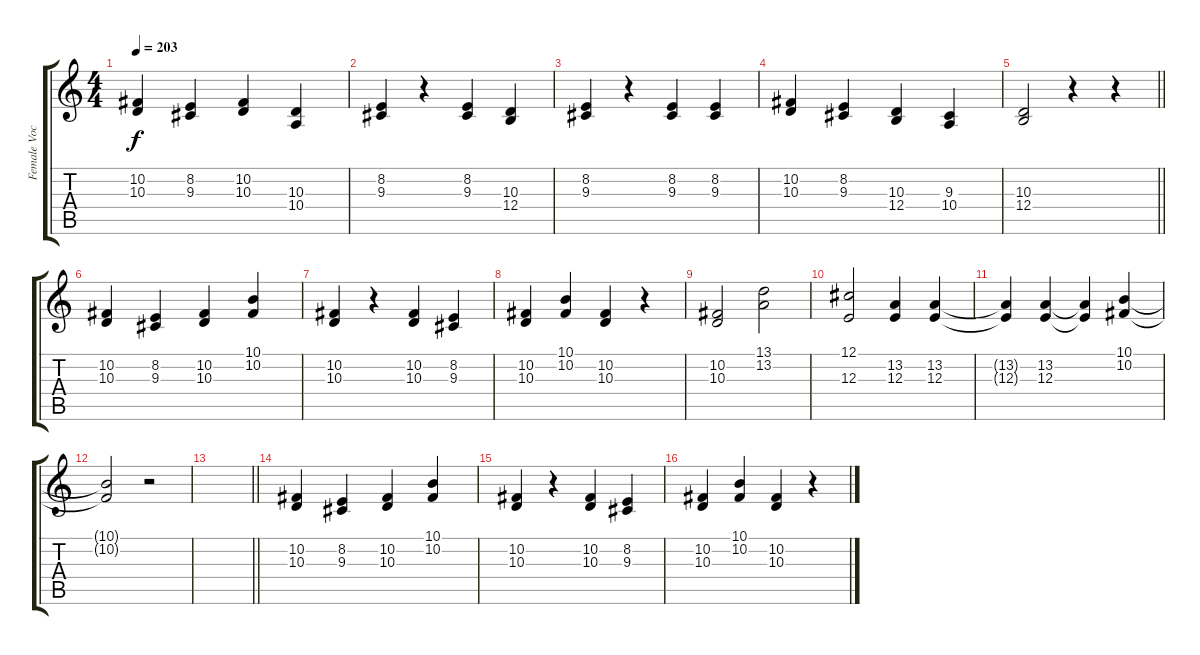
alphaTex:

\track ("Female Vocals" "Female Voc") {instrument synthvoice}
\staff {score tabs}
\tuning (Db4 Ab3 E3 B2 Gb2 B1) {hide}
\ts (4 4)
\tempo 203
\clef g2
\ks c
(10.2 10.3).4{dy f} (8.2 9.3).4 (10.2 10.3).4 (10.3 10.4).4 |
(8.2 9.3).4 r.4 (8.2 9.3).4 (10.3 12.4).4 |
(8.2 9.3).4 r.4 (8.2 9.3).4 (8.2 9.3).4 |
(10.2 10.3).4 (8.2 9.3).4 (10.3 12.4).4 (9.3 10.4).4 |
\barLineRight lightlight
(10.3 12.4).2 r.4 r.4 |
\section ("" "")
(10.2 10.3).4 (8.2 9.3).4 (10.2 10.3).4 (10.1 10.2).4 |
(10.2 10.3).4 r.4 (10.2 10.3).4 (8.2 9.3).4 |
(10.2 10.3).4 (10.1 10.2).4 (10.2 10.3).4 r.4 |
(10.2 10.3).2 (13.1 13.2).2 |
(12.1 12.3).2 (13.2 12.3).4 (13.2 12.3).4 |
(13.2{t} 12.3{t}).4 (13.2 12.3).4 (13.2{t} 12.3{t}).4 (10.1 10.2).4 |
(10.1{t} 10.2{t}).2 r.2 |
\barLineRight lightlight
|
\section ("" "")
(10.2 10.3).4 (8.2 9.3).4 (10.2 10.3).4 (10.1 10.2).4 |
(10.2 10.3).4 r.4 (10.2 10.3).4 (8.2 9.3).4 |
(10.2 10.3).4 (10.1 10.2).4 (10.2 10.3).4 r.4
